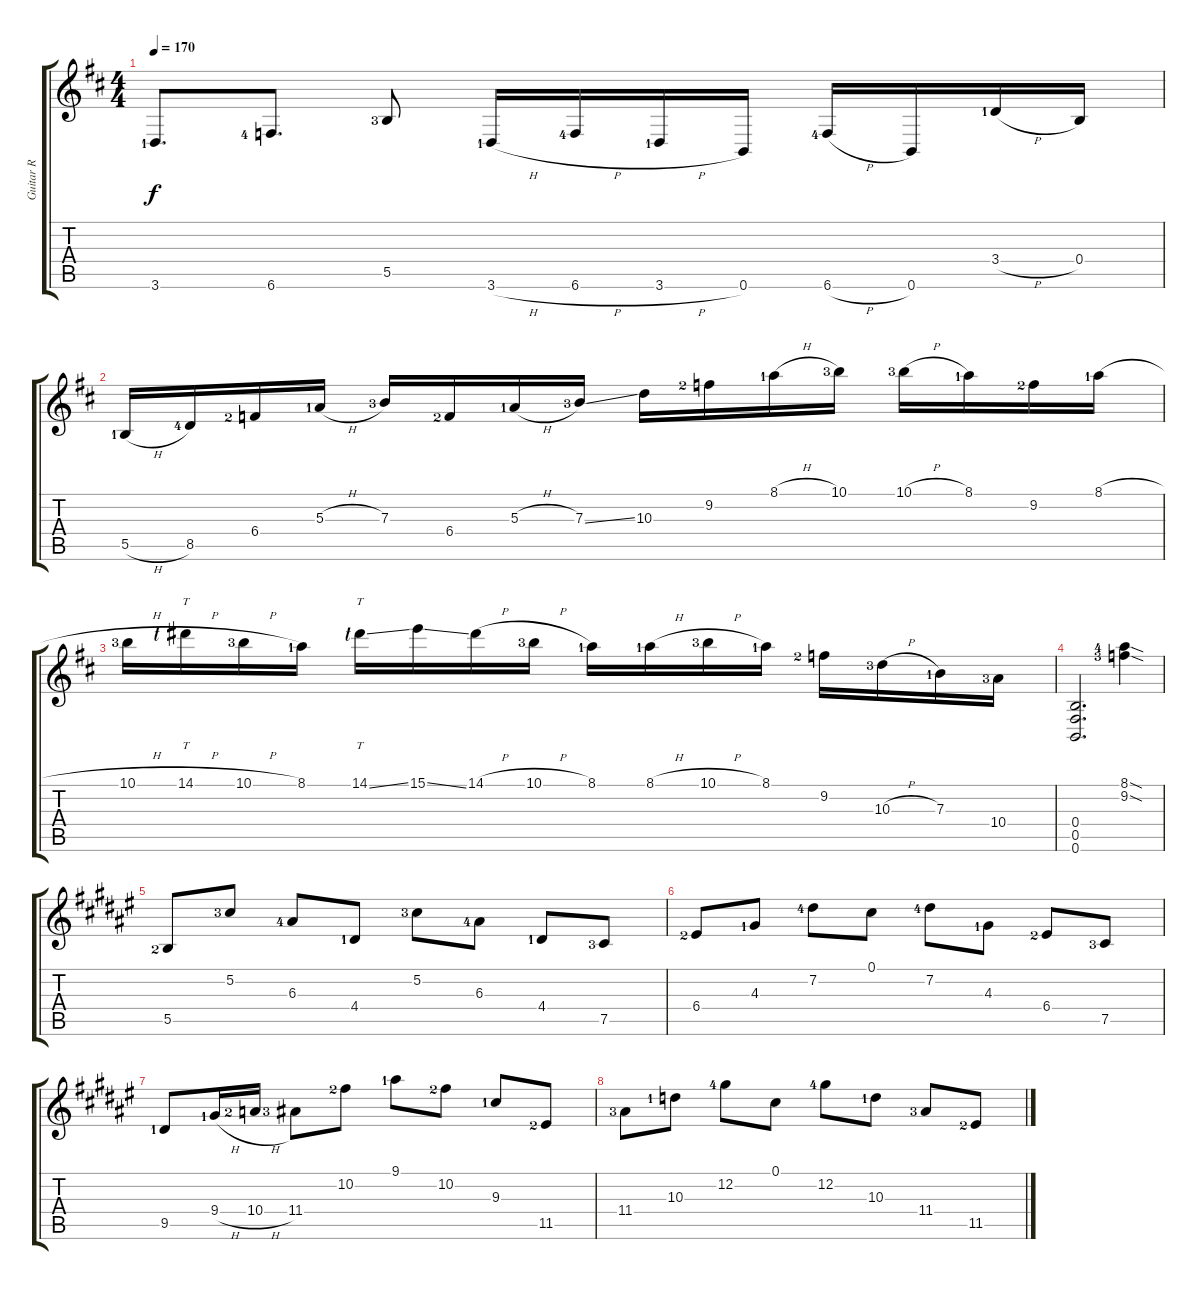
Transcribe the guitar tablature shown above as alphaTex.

\track ("Guitar R" "Guitar R") {instrument distortionguitar}
\staff {score tabs}
\tuning (Db4 Ab3 E3 B2 Gb2 B1) {hide}
\ts (4 4)
\tempo 170
\clef g2
\ks bminor
3.6{lf 2}.8{d dy f} 6.6{lf 5}.8{d} 5.5{lf 4}.8 3.6{h lf 2}.16 6.6{h lf 5}.16 3.6{h lf 2}.16 0.6.16 6.6{h lf 5}.16 0.6.16 3.4{h lf 2}.16 0.4.16 |
5.5{h lf 2}.16 8.5{lf 5}.16 6.4{lf 3}.16 5.3{h lf 2}.16 7.3{lf 4}.16 6.4{lf 3}.16 5.3{h lf 2}.16 7.3{ss lf 4}.16 10.3.16 9.2{lf 3}.16 8.1{h lf 2}.16 10.1{lf 4}.16 10.1{h lf 4}.16 8.1{lf 2}.16 9.2{lf 3}.16 8.1{h lf 2}.16 |
10.1{h lf 4}.16 14.1{h lf 1}.16{tt} 10.1{h lf 4}.16 8.1{lf 2}.16 14.1{ss lf 1}.16{tt} 15.1{ss}.16 14.1{h}.16 10.1{h lf 4}.16 8.1{lf 2}.16 8.1{h lf 2}.16 10.1{h lf 4}.16 8.1{lf 2}.16 9.2{lf 3}.16 10.3{h lf 4}.16 7.3{lf 2}.16 10.4{lf 4}.16 |
(0.4 0.5 0.6).2{d} (8.1{sod lf 5} 9.2{sod lf 4}).4 |
\ks d#minor
5.5{lf 3}.8 5.2{lf 4}.8 6.3{lf 5}.8 4.4{lf 2}.8 5.2{lf 4}.8 6.3{lf 5}.8 4.4{lf 2}.8 7.5{lf 4}.8 |
6.4{lf 3}.8 4.3{lf 2}.8 7.2{lf 5}.8 0.1.8 7.2{lf 5}.8 4.3{lf 2}.8 6.4{lf 3}.8 7.5{lf 4}.8 |
9.5{lf 2}.8 9.4{h lf 2}.16 10.4{h lf 3}.16 11.4{lf 4}.8 10.2{lf 3}.8 9.1{lf 2}.8 10.2{lf 3}.8 9.3{lf 2}.8 11.5{lf 3}.8 |
11.4{lf 4}.8 10.3{lf 2}.8 12.2{lf 5}.8 0.1.8 12.2{lf 5}.8 10.3{lf 2}.8 11.4{lf 4}.8 11.5{lf 3}.8
